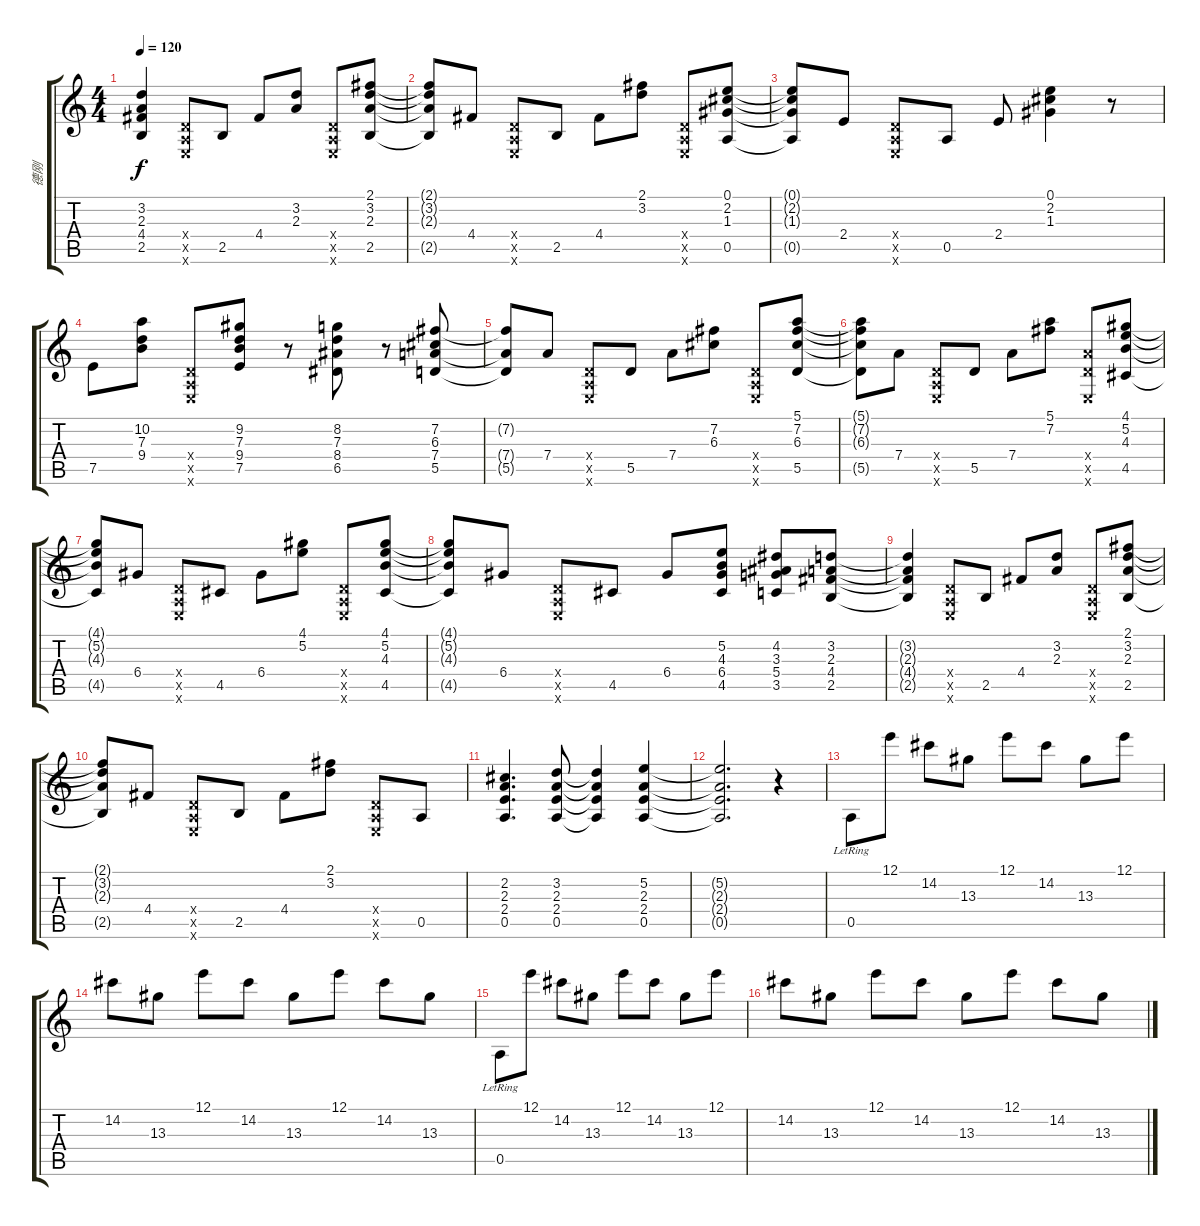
\track ("德刚" "德刚") {instrument acousticguitarsteel}
\staff {score tabs}
\tuning (E4 B3 G3 D3 A2 E2) {hide}
\ts (4 4)
\tempo 120
\clef g2
\ks c
(3.2{t} 2.3{t} 4.4{t} 2.5{t}).4{dy f} (0.4{x} 0.5{x} 0.6{x}).8 2.5.8 4.4.8 (3.2 2.3).8 (0.4{x} 0.5{x} 0.6{x}).8 (2.1 3.2 2.3 2.5).8 |
(2.1{t} 3.2{t} 2.3{t} 2.5{t}).8 4.4.8 (0.4{x} 0.5{x} 0.6{x}).8 2.5.8 4.4.8 (2.1 3.2).8 (0.4{x} 0.5{x} 0.6{x}).8 (0.1 2.2 1.3 0.5).8 |
(0.1{t} 2.2{t} 1.3{t} 0.5{t}).8 2.4.8 (0.4{x} 0.5{x} 0.6{x}).8 0.5.8 2.4.8 (0.1 2.2 1.3).4 r.8 |
7.5.8 (10.2 7.3 9.4).8 (0.4{x} 0.5{x} 0.6{x}).8 (9.2 7.3 9.4 7.5).8 r.8 (8.2 7.3 8.4 6.5).8 r.8 (7.2 6.3 7.4 5.5).8 |
(7.2{t} 7.4{t} 5.5{t}).8 7.4.8 (0.4{x} 0.5{x} 0.6{x}).8 5.5.8 7.4.8 (7.2 6.3).8 (0.4{x} 0.5{x} 0.6{x}).8 (5.1 7.2 6.3 5.5).8 |
(5.1{t} 7.2{t} 6.3{t} 5.5{t}).8 7.4.8 (0.4{x} 0.5{x} 0.6{x}).8 5.5.8 7.4.8 (5.1 7.2).8 (7.4{x} 5.5{x} 0.6{x}).8 (4.1 5.2 4.3 4.5).8 |
(4.1{t} 5.2{t} 4.3{t} 4.5{t}).8 6.4.8 (0.4{x} 0.5{x} 0.6{x}).8 4.5.8 6.4.8 (4.1 5.2).8 (0.4{x} 0.5{x} 0.6{x}).8 (4.1 5.2 4.3 4.5).8 |
(4.1{t} 5.2{t} 4.3{t} 4.5{t}).8 6.4.8 (0.4{x} 0.5{x} 0.6{x}).8 4.5.8 6.4.8 (5.2 4.3 6.4 4.5).8 (4.2 3.3 5.4 3.5).8 (3.2 2.3 4.4 2.5).8 |
(3.2{t} 2.3{t} 4.4{t} 2.5{t}).4 (0.4{x} 0.5{x} 0.6{x}).8 2.5.8 4.4.8 (3.2 2.3).8 (0.4{x} 0.5{x} 0.6{x}).8 (2.1 3.2 2.3 2.5).8 |
(2.1{t} 3.2{t} 2.3{t} 2.5{t}).8 4.4.8 (0.4{x} 0.5{x} 0.6{x}).8 2.5.8 4.4.8 (2.1 3.2).8 (0.4{x} 0.5{x} 0.6{x}).8 0.5.8 |
(2.2 2.3 2.4 0.5).4{d} (3.2 2.3 2.4 0.5).8 (3.2{t} 2.3{t} 2.4{t} 0.5{t}).4 (5.2 2.3 2.4 0.5).4 |
(5.2{t} 2.3{t} 2.4{t} 0.5{t}).2{d} r.4 |
0.5{lr}.8 12.1.8 14.2.8 13.3.8 12.1.8 14.2.8 13.3.8 12.1.8 |
14.2.8 13.3.8 12.1.8 14.2.8 13.3.8 12.1.8 14.2.8 13.3.8 |
0.5{lr}.8 12.1.8 14.2.8 13.3.8 12.1.8 14.2.8 13.3.8 12.1.8 |
14.2.8 13.3.8 12.1.8 14.2.8 13.3.8 12.1.8 14.2.8 13.3.8
